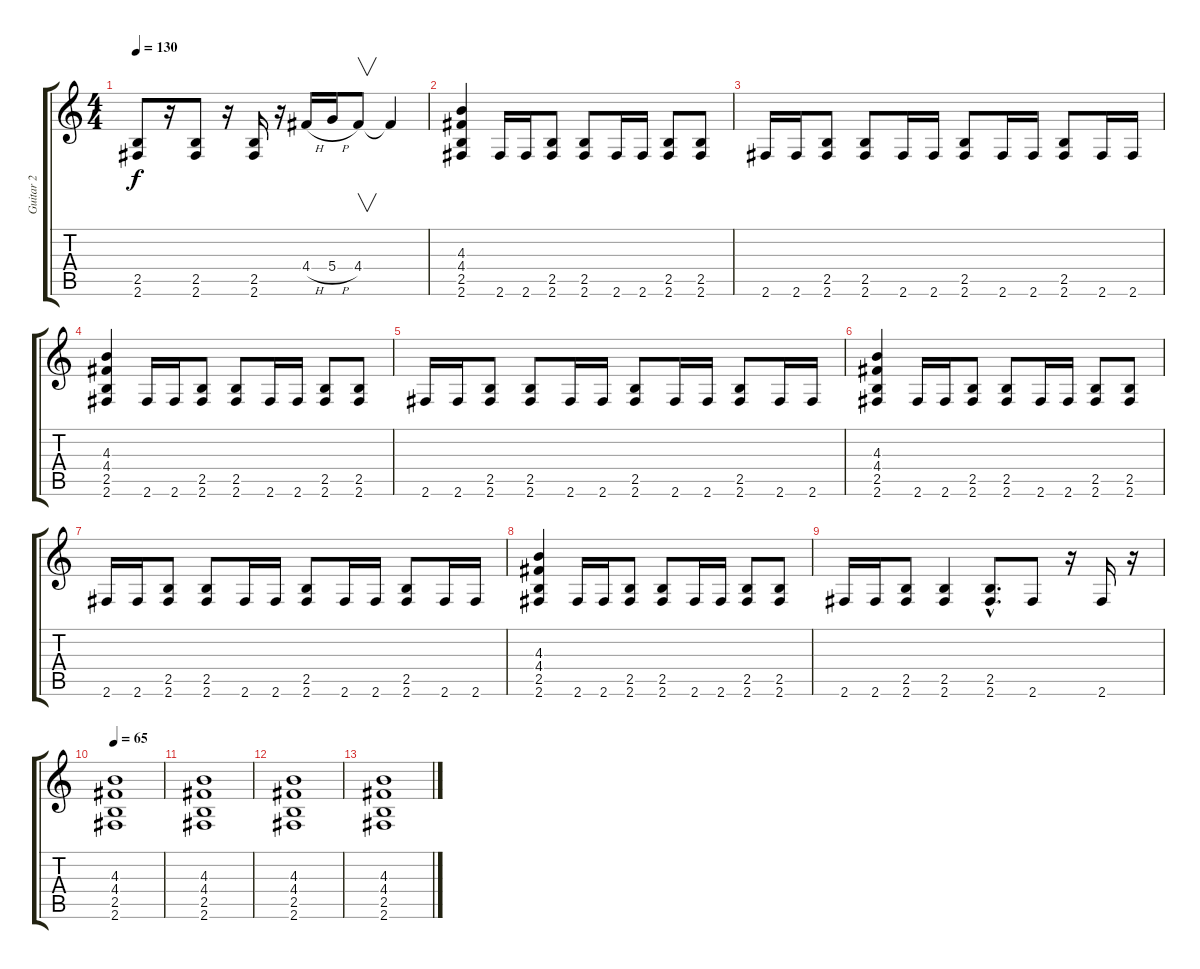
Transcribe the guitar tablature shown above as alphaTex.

\track ("Guitar 2" "Guitar 2") {instrument distortionguitar}
\staff {score tabs}
\tuning (E4 B3 G3 D3 A2 E2) {hide}
\ts (4 4)
\tempo 130
\clef g2
\ks c
(2.5 2.6).8{dy f} r.16 (2.5 2.6).8 r.16 (2.5 2.6).16 r.16 4.4{h}.16 5.4{h}.16 4.4.8{v} 4.4{t}.4 |
(4.3 4.4 2.5 2.6).4 2.6.16 2.6.16 (2.5 2.6).8 (2.5 2.6).8 2.6.16 2.6.16 (2.5 2.6).8 (2.5 2.6).8 |
2.6.16 2.6.16 (2.5 2.6).8 (2.5 2.6).8 2.6.16 2.6.16 (2.5 2.6).8 2.6.16 2.6.16 (2.5 2.6).8 2.6.16 2.6.16 |
(4.3 4.4 2.5 2.6).4 2.6.16 2.6.16 (2.5 2.6).8 (2.5 2.6).8 2.6.16 2.6.16 (2.5 2.6).8 (2.5 2.6).8 |
2.6.16 2.6.16 (2.5 2.6).8 (2.5 2.6).8 2.6.16 2.6.16 (2.5 2.6).8 2.6.16 2.6.16 (2.5 2.6).8 2.6.16 2.6.16 |
(4.3 4.4 2.5 2.6).4 2.6.16 2.6.16 (2.5 2.6).8 (2.5 2.6).8 2.6.16 2.6.16 (2.5 2.6).8 (2.5 2.6).8 |
2.6.16 2.6.16 (2.5 2.6).8 (2.5 2.6).8 2.6.16 2.6.16 (2.5 2.6).8 2.6.16 2.6.16 (2.5 2.6).8 2.6.16 2.6.16 |
(4.3 4.4 2.5 2.6).4 2.6.16 2.6.16 (2.5 2.6).8 (2.5 2.6).8 2.6.16 2.6.16 (2.5 2.6).8 (2.5 2.6).8 |
2.6.16 2.6.16 (2.5 2.6).8 (2.5 2.6).4 (2.5{hac} 2.6{hac}).8{d} 2.6.8 r.16 2.6.16 r.16 |
\tempo 65
(4.3 4.4 2.5 2.6).1{volume 8} |
(4.3 4.4 2.5 2.6).1 |
(4.3 4.4 2.5 2.6).1{volume 2} |
(4.3 4.4 2.5 2.6).1
